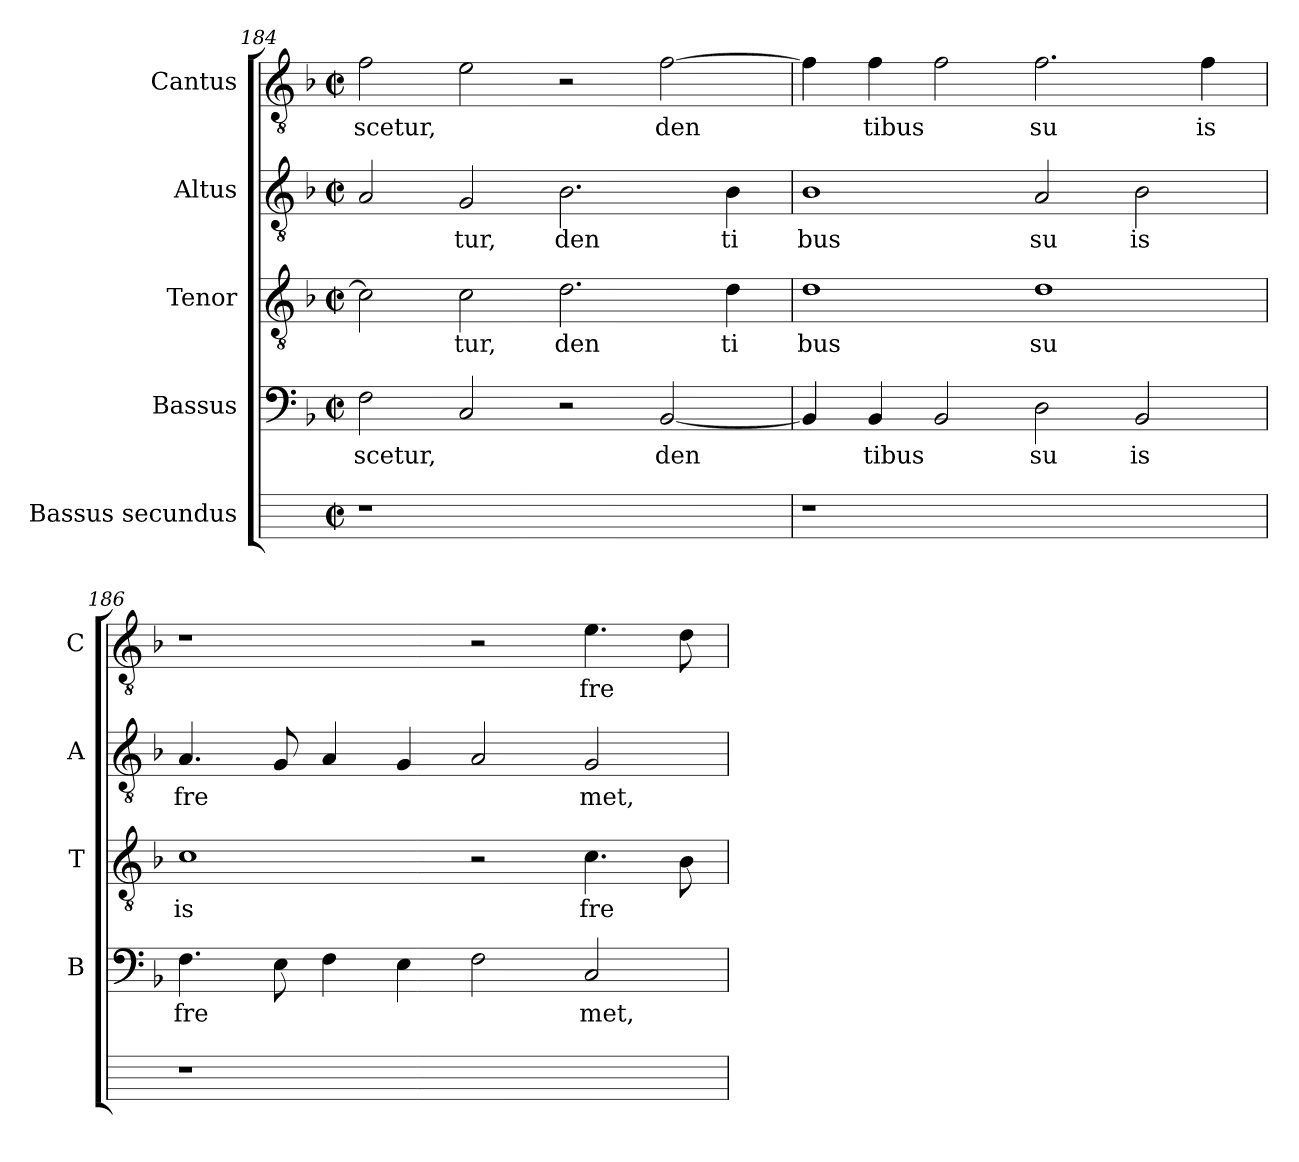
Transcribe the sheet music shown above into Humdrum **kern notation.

**kern	**kern	**text	**kern	**text	**kern	**text	**kern	**text
*part5	*part4	*part4	*part3	*part3	*part2	*part2	*part1	*part1
*staff5	*staff4	*staff4	*staff3	*staff3	*staff2	*staff2	*staff1	*staff1
*I"Bassus  secundus	*I"Bassus	*	*I"Tenor	*	*I"Altus	*	*I"Cantus	*
*	*I'B	*	*I'T	*	*I'A	*	*I'C	*
*	*clefF4	*	*clefGv2	*	*clefGv2	*	*clefGv2	*
*k[]	*k[b-]	*	*k[b-]	*	*k[b-]	*	*k[b-]	*
*C:	*F:	*	*F:	*	*F:	*	*F:	*
*M2/2	*M2/2	*	*M2/2	*	*M2/2	*	*M2/2	*
*met(c|)	*met(c|)	*	*met(c|)	*	*met(c|)	*	*met(c|)	*
=184	=184	=184	=184	=184	=184	=184	=184	=184
!	!	!LO:LY:b:cj	!	!LO:LY:b:cj	!	!LO:LY:b:cj	!	!LO:LY:b:cj
1r	2F\	scetur,	2c\]	.	2A/	.	2f\	scetur,
!	!	!LO:LY:b:cj	!	!LO:LY:b:cj	!	!LO:LY:b:cj	!	!LO:LY:b:cj
.	2C/	.	2c\	tur,	2G/	tur,	2e\	.
!	!	!	!	!LO:LY:b:cj	!	!LO:LY:b:cj	!	!
1ryy	2r	.	2.d\	den	2.B-\	den	2r	.
!	!	!LO:LY:b:cj	!	!	!	!	!	!LO:LY:b:cj
.	[<2BB-/	den	.	.	.	.	[>2f\	den
!	!	!	!	!LO:LY:b:cj	!	!LO:LY:b:cj	!	!
.	.	.	4d\	ti	4B-\	ti	.	.
=185	=185	=185	=185	=185	=185	=185	=185	=185
!	!	!LO:LY:b:cj	!	!LO:LY:b:cj	!	!LO:LY:b:cj	!	!LO:LY:b:cj
1r	4BB-/]	.	1d	bus	1B-	bus	4f\]	.
!	!	!LO:LY:b:cj	!	!	!	!	!	!LO:LY:b:cj
.	4BB-/	tibus	.	.	.	.	4f\	tibus
!	!	!LO:LY:b:cj	!	!	!	!	!	!LO:LY:b:cj
.	2BB-/	.	.	.	.	.	2f\	.
!	!	!LO:LY:b:cj	!	!LO:LY:b:cj	!	!LO:LY:b:cj	!	!LO:LY:b:cj
1ryy	2D\	su	1d	su	2A/	su	2.f\	su
!	!	!LO:LY:b:cj	!	!	!	!LO:LY:b:cj	!	!
.	2BB-/	is	.	.	2B-\	is	.	.
!	!	!	!	!	!	!	!	!LO:LY:b:cj
.	.	.	.	.	.	.	4f\	is
=186	=186	=186	=186	=186	=186	=186	=186	=186
!	!	!LO:LY:b:cj	!	!LO:LY:b:cj	!	!LO:LY:b:cj	!	!
1r	4.F\	fre	1c	is	4.A/	fre	1r	.
!	!	!LO:LY:b:cj	!	!	!	!LO:LY:b:cj	!	!
.	8E\	.	.	.	8G/	.	.	.
!	!	!LO:LY:b:cj	!	!	!	!LO:LY:b:cj	!	!
.	4F\	.	.	.	4A/	.	.	.
!	!	!LO:LY:b:cj	!	!	!	!LO:LY:b:cj	!	!
.	4E\	.	.	.	4G/	.	.	.
!	!	!LO:LY:b:cj	!	!	!	!LO:LY:b:cj	!	!
1ryy	2F\	.	2r	.	2A/	.	2r	.
!	!	!LO:LY:b:cj	!	!LO:LY:b:cj	!	!LO:LY:b:cj	!	!LO:LY:b:cj
.	2C/	met,	4.c\	fre	2G/	met,	4.e\	fre
!	!	!	!	!LO:LY:b:cj	!	!	!	!LO:LY:b:cj
.	.	.	8B-\	.	.	.	8d\	.
=	=	=	=	=	=	=	=	=
*-	*-	*-	*-	*-	*-	*-	*-	*-
